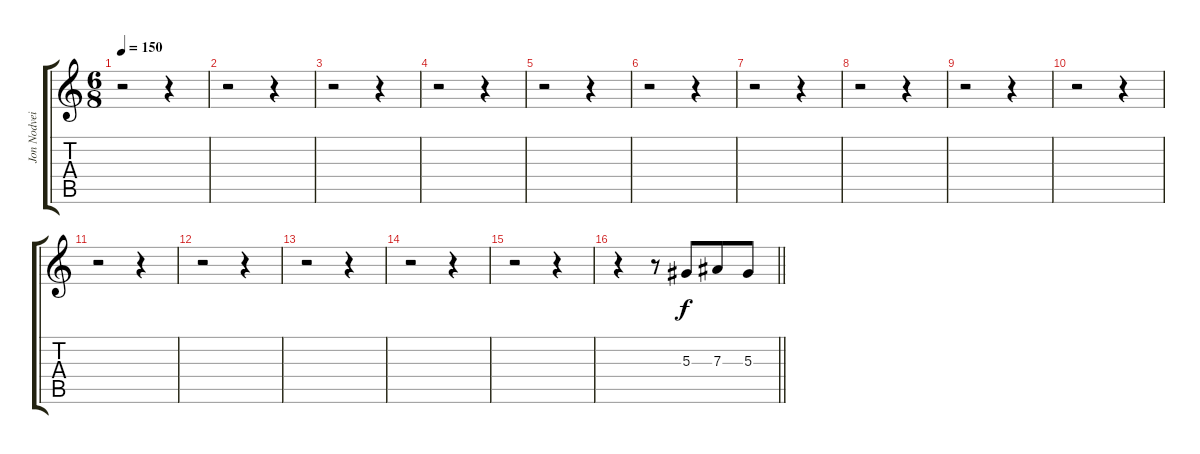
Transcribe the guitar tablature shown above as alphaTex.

\track ("Jon Nodveidt (Lead)" "Jon Nodvei") {instrument distortionguitar}
\staff {score tabs}
\tuning (C4 G3 Eb3 Bb2 F2 C2) {hide}
\ts (6 8)
\tempo 150
\clef g2
\ks c
r.2{dy f} r.4 |
r.2 r.4 |
r.2 r.4 |
r.2 r.4 |
r.2 r.4 |
r.2 r.4 |
r.2 r.4 |
r.2 r.4 |
r.2 r.4 |
r.2 r.4 |
r.2 r.4 |
r.2 r.4 |
r.2 r.4 |
r.2 r.4 |
r.2 r.4 |
\barLineRight lightlight
r.4 r.8 5.3.8 7.3.8 5.3.8
